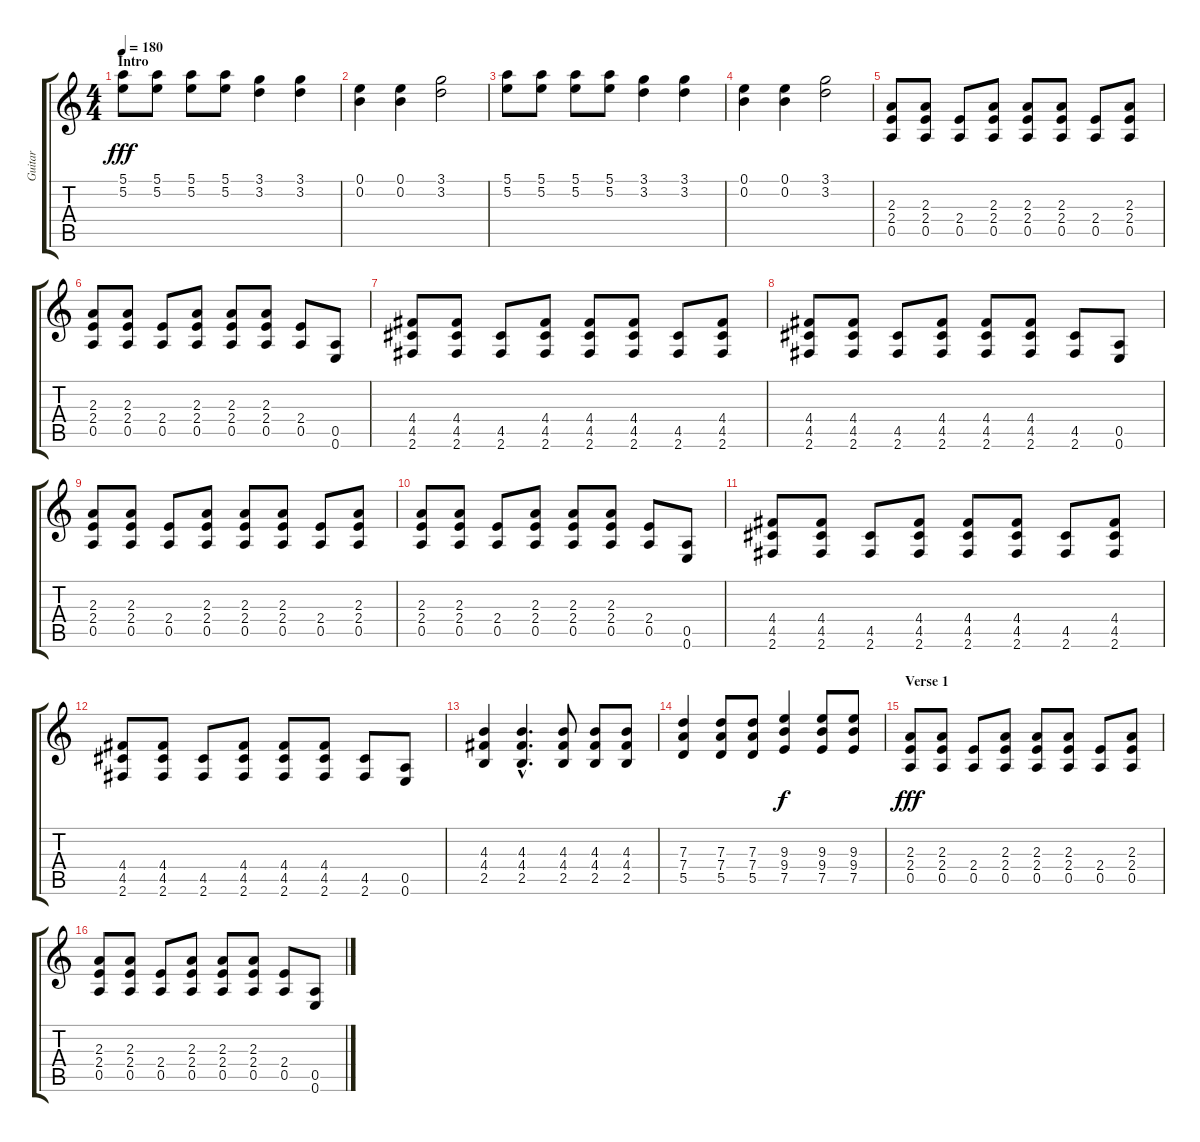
\track ("Guitar" "Guitar") {instrument distortionguitar}
\staff {score tabs}
\tuning (E4 B3 G3 D3 A2 E2) {hide}
\ts (4 4)
\section ("" "Intro")
\tempo 180
\clef g2
\ks c
(5.1 5.2).8{dy fff instrument distortionguitar} (5.1 5.2).8 (5.1 5.2).8 (5.1 5.2).8 (3.1 3.2).4 (3.1 3.2).4 |
(0.1 0.2).4 (0.1 0.2).4 (3.1 3.2).2 |
(5.1 5.2).8 (5.1 5.2).8 (5.1 5.2).8 (5.1 5.2).8 (3.1 3.2).4 (3.1 3.2).4 |
(0.1 0.2).4 (0.1 0.2).4 (3.1 3.2).2 |
(2.3 2.4 0.5).8 (2.3 2.4 0.5).8 (2.4 0.5).8 (2.3 2.4 0.5).8 (2.3 2.4 0.5).8 (2.3 2.4 0.5).8 (2.4 0.5).8 (2.3 2.4 0.5).8 |
(2.3 2.4 0.5).8 (2.3 2.4 0.5).8 (2.4 0.5).8 (2.3 2.4 0.5).8 (2.3 2.4 0.5).8 (2.3 2.4 0.5).8 (2.4 0.5).8 (0.5 0.6).8 |
(4.4 4.5 2.6).8 (4.4 4.5 2.6).8 (4.5 2.6).8 (4.4 4.5 2.6).8 (4.4 4.5 2.6).8 (4.4 4.5 2.6).8 (4.5 2.6).8 (4.4 4.5 2.6).8 |
(4.4 4.5 2.6).8 (4.4 4.5 2.6).8 (4.5 2.6).8 (4.4 4.5 2.6).8 (4.4 4.5 2.6).8 (4.4 4.5 2.6).8 (4.5 2.6).8 (0.5 0.6).8 |
(2.3 2.4 0.5).8 (2.3 2.4 0.5).8 (2.4 0.5).8 (2.3 2.4 0.5).8 (2.3 2.4 0.5).8 (2.3 2.4 0.5).8 (2.4 0.5).8 (2.3 2.4 0.5).8 |
(2.3 2.4 0.5).8 (2.3 2.4 0.5).8 (2.4 0.5).8 (2.3 2.4 0.5).8 (2.3 2.4 0.5).8 (2.3 2.4 0.5).8 (2.4 0.5).8 (0.5 0.6).8 |
(4.4 4.5 2.6).8 (4.4 4.5 2.6).8 (4.5 2.6).8 (4.4 4.5 2.6).8 (4.4 4.5 2.6).8 (4.4 4.5 2.6).8 (4.5 2.6).8 (4.4 4.5 2.6).8 |
(4.4 4.5 2.6).8 (4.4 4.5 2.6).8 (4.5 2.6).8 (4.4 4.5 2.6).8 (4.4 4.5 2.6).8 (4.4 4.5 2.6).8 (4.5 2.6).8 (0.5 0.6).8 |
(4.3 4.4 2.5).4 (4.3{hac} 4.4{hac} 2.5{hac}).4{d} (4.3 4.4 2.5).8 (4.3 4.4 2.5).8 (4.3 4.4 2.5).8 |
(7.3 7.4 5.5).4 (7.3 7.4 5.5).8 (7.3 7.4 5.5).8 (9.3 9.4 7.5).4{dy f} (9.3 9.4 7.5).8 (9.3 9.4 7.5).8 |
\section ("" "Verse 1")
(2.3 2.4 0.5).8{dy fff} (2.3 2.4 0.5).8 (2.4 0.5).8 (2.3 2.4 0.5).8 (2.3 2.4 0.5).8 (2.3 2.4 0.5).8 (2.4 0.5).8 (2.3 2.4 0.5).8 |
(2.3 2.4 0.5).8 (2.3 2.4 0.5).8 (2.4 0.5).8 (2.3 2.4 0.5).8 (2.3 2.4 0.5).8 (2.3 2.4 0.5).8 (2.4 0.5).8 (0.5 0.6).8
